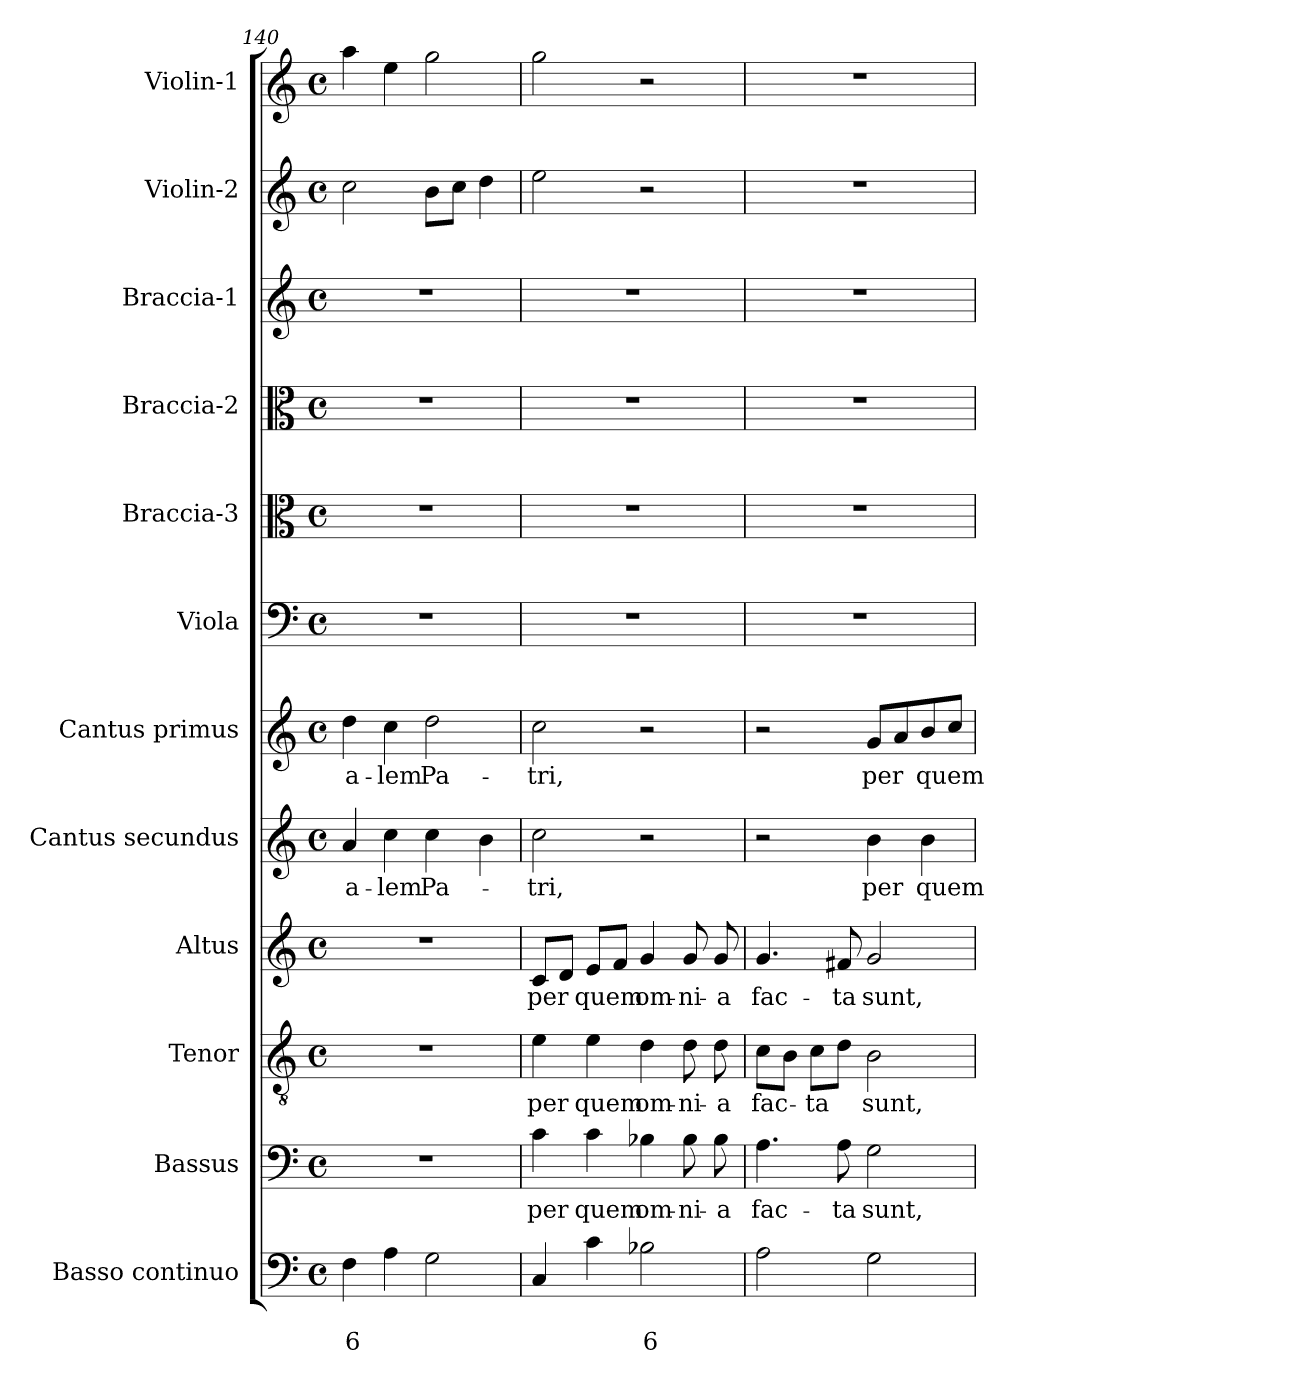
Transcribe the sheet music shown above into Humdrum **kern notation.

**kern	**text	**text	**kern	**text	**kern	**text	**kern	**text	**kern	**text	**kern	**text	**kern	**kern	**kern	**kern	**kern	**kern
*part12	*part12	*part12	*part11	*part11	*part10	*part10	*part9	*part9	*part8	*part8	*part7	*part7	*part6	*part5	*part4	*part3	*part2	*part1
*staff12	*staff12	*staff12	*staff11	*staff11	*staff10	*staff10	*staff9	*staff9	*staff8	*staff8	*staff7	*staff7	*staff6	*staff5	*staff4	*staff3	*staff2	*staff1
*I"Basso continuo	*	*	*I"Bassus	*	*I"Tenor	*	*I"Altus	*	*I"Cantus secundus	*	*I"Cantus primus	*	*I"Viola	*I"Braccia-3	*I"Braccia-2	*I"Braccia-1	*I"Violin-2	*I"Violin-1
*I'BC	*	*	*I'B	*	*I'T	*	*I'A	*	*I'C2	*	*I'C1	*	*I'Va	*I'Br3	*I'Br2	*I'Br1	*I'Vi2	*I'Vi1
*clefF4	*	*	*clefF4	*	*clefGv2	*	*clefG2	*	*clefG2	*	*clefG2	*	*clefF4	*clefC3	*clefC3	*clefG2	*clefG2	*clefG2
*k[]	*	*	*k[]	*	*k[]	*	*k[]	*	*k[]	*	*k[]	*	*k[]	*k[]	*k[]	*k[]	*k[]	*k[]
*C:	*	*	*C:	*	*C:	*	*C:	*	*C:	*	*C:	*	*C:	*C:	*C:	*C:	*C:	*C:
*M4/4	*	*	*M4/4	*	*M4/4	*	*M4/4	*	*M4/4	*	*M4/4	*	*M4/4	*M4/4	*M4/4	*M4/4	*M4/4	*M4/4
*met(c)	*	*	*met(c)	*	*met(c)	*	*met(c)	*	*met(c)	*	*met(c)	*	*met(c)	*met(c)	*met(c)	*met(c)	*met(c)	*met(c)
=140	=140	=140	=140	=140	=140	=140	=140	=140	=140	=140	=140	=140	=140	=140	=140	=140	=140	=140
!	!	!LO:LY:b	!	!	!	!	!	!	!	!	!	!	!	!	!	!	!	!
!	!	!	!	!	!	!	!	!	!	!LO:LY:b	!	!	!	!	!	!	!	!
!	!	!	!	!	!	!	!	!	!	!	!	!LO:LY:b	!	!	!	!	!	!
4F\	.	6	1r	.	1r	.	1r	.	4a/	-a-	4dd\	-a-	1r	1r	1r	1r	2cc\	4aa\
!	!	!	!	!	!	!	!	!	!	!LO:LY:b	!	!	!	!	!	!	!	!
!	!	!	!	!	!	!	!	!	!	!	!	!LO:LY:b	!	!	!	!	!	!
4A\	.	.	.	.	.	.	.	.	4cc\	-lem	4cc\	-lem	.	.	.	.	.	4ee\
!	!	!	!	!	!	!	!	!	!	!LO:LY:b	!	!	!	!	!	!	!	!
!	!	!	!	!	!	!	!	!	!	!	!	!LO:LY:b	!	!	!	!	!	!
2G\	.	.	.	.	.	.	.	.	4cc\	Pa-	2dd\	Pa-	.	.	.	.	8b\L	2gg\
.	.	.	.	.	.	.	.	.	.	.	.	.	.	.	.	.	8cc\J	.
.	.	.	.	.	.	.	.	.	4b\	.	.	.	.	.	.	.	4dd\	.
=141	=141	=141	=141	=141	=141	=141	=141	=141	=141	=141	=141	=141	=141	=141	=141	=141	=141	=141
!	!	!	!	!LO:LY:b	!	!	!	!	!	!	!	!	!	!	!	!	!	!
!	!	!	!	!	!	!LO:LY:b	!	!	!	!	!	!	!	!	!	!	!	!
!	!	!	!	!	!	!	!	!LO:LY:b	!	!	!	!	!	!	!	!	!	!
!	!	!	!	!	!	!	!	!	!	!LO:LY:b	!	!	!	!	!	!	!	!
!	!	!	!	!	!	!	!	!	!	!	!	!LO:LY:b	!	!	!	!	!	!
4C/	.	.	4c\	per	4e\	per	8c/L	per	2cc\	-tri,	2cc\	-tri,	1r	1r	1r	1r	2ee\	2gg\
.	.	.	.	.	.	.	8d/J	.	.	.	.	.	.	.	.	.	.	.
!	!	!	!	!LO:LY:b	!	!	!	!	!	!	!	!	!	!	!	!	!	!
!	!	!	!	!	!	!LO:LY:b	!	!	!	!	!	!	!	!	!	!	!	!
!	!	!	!	!	!	!	!	!LO:LY:b	!	!	!	!	!	!	!	!	!	!
4c\	.	.	4c\	quem	4e\	quem	8e/L	quem	.	.	.	.	.	.	.	.	.	.
.	.	.	.	.	.	.	8f/J	.	.	.	.	.	.	.	.	.	.	.
!	!	!LO:LY:b	!	!	!	!	!	!	!	!	!	!	!	!	!	!	!	!
!	!	!	!	!LO:LY:b	!	!	!	!	!	!	!	!	!	!	!	!	!	!
!	!	!	!	!	!	!LO:LY:b	!	!	!	!	!	!	!	!	!	!	!	!
!	!	!	!	!	!	!	!	!LO:LY:b	!	!	!	!	!	!	!	!	!	!
2B-X\	.	6	4B-X\	om-	4d\	om-	4g/	om-	2r	.	2r	.	.	.	.	.	2r	2r
!	!	!	!	!LO:LY:b	!	!	!	!	!	!	!	!	!	!	!	!	!	!
!	!	!	!	!	!	!LO:LY:b	!	!	!	!	!	!	!	!	!	!	!	!
!	!	!	!	!	!	!	!	!LO:LY:b	!	!	!	!	!	!	!	!	!	!
.	.	.	8B-\	-ni-	8d\	-ni-	8g/	-ni-	.	.	.	.	.	.	.	.	.	.
!	!	!	!	!LO:LY:b	!	!	!	!	!	!	!	!	!	!	!	!	!	!
!	!	!	!	!	!	!LO:LY:b	!	!	!	!	!	!	!	!	!	!	!	!
!	!	!	!	!	!	!	!	!LO:LY:b	!	!	!	!	!	!	!	!	!	!
.	.	.	8B-\	-a	8d\	-a	8g/	-a	.	.	.	.	.	.	.	.	.	.
=142	=142	=142	=142	=142	=142	=142	=142	=142	=142	=142	=142	=142	=142	=142	=142	=142	=142	=142
!	!	!	!	!LO:LY:b	!	!	!	!	!	!	!	!	!	!	!	!	!	!
!	!	!	!	!	!	!LO:LY:b	!	!	!	!	!	!	!	!	!	!	!	!
!	!	!	!	!	!	!	!	!LO:LY:b	!	!	!	!	!	!	!	!	!	!
2A\	.	.	4.A\	fac-	8c\L	fac-	4.g/	fac-	2r	.	2r	.	1r	1r	1r	1r	1r	1r
.	.	.	.	.	8B\J	.	.	.	.	.	.	.	.	.	.	.	.	.
!	!	!	!	!	!	!LO:LY:b	!	!	!	!	!	!	!	!	!	!	!	!
.	.	.	.	.	8c\L	-ta	.	.	.	.	.	.	.	.	.	.	.	.
!	!	!	!	!LO:LY:b	!	!	!	!	!	!	!	!	!	!	!	!	!	!
!	!	!	!	!	!	!	!	!LO:LY:b	!	!	!	!	!	!	!	!	!	!
.	.	.	8A\	-ta	8d\J	.	8f#X/	-ta	.	.	.	.	.	.	.	.	.	.
!	!	!	!	!LO:LY:b	!	!	!	!	!	!	!	!	!	!	!	!	!	!
!	!	!	!	!	!	!LO:LY:b	!	!	!	!	!	!	!	!	!	!	!	!
!	!	!	!	!	!	!	!	!LO:LY:b	!	!	!	!	!	!	!	!	!	!
!	!	!	!	!	!	!	!	!	!	!LO:LY:b	!	!	!	!	!	!	!	!
!	!	!	!	!	!	!	!	!	!	!	!	!LO:LY:b	!	!	!	!	!	!
2G\	.	.	2G\	sunt,	2B\	sunt,	2g/	sunt,	4b\	per	8g/L	per	.	.	.	.	.	.
.	.	.	.	.	.	.	.	.	.	.	8a/	.	.	.	.	.	.	.
!	!	!	!	!	!	!	!	!	!	!LO:LY:b	!	!	!	!	!	!	!	!
!	!	!	!	!	!	!	!	!	!	!	!	!LO:LY:b	!	!	!	!	!	!
.	.	.	.	.	.	.	.	.	4b\	quem	8b/	quem	.	.	.	.	.	.
.	.	.	.	.	.	.	.	.	.	.	8cc/J	.	.	.	.	.	.	.
=	=	=	=	=	=	=	=	=	=	=	=	=	=	=	=	=	=	=
*-	*-	*-	*-	*-	*-	*-	*-	*-	*-	*-	*-	*-	*-	*-	*-	*-	*-	*-
